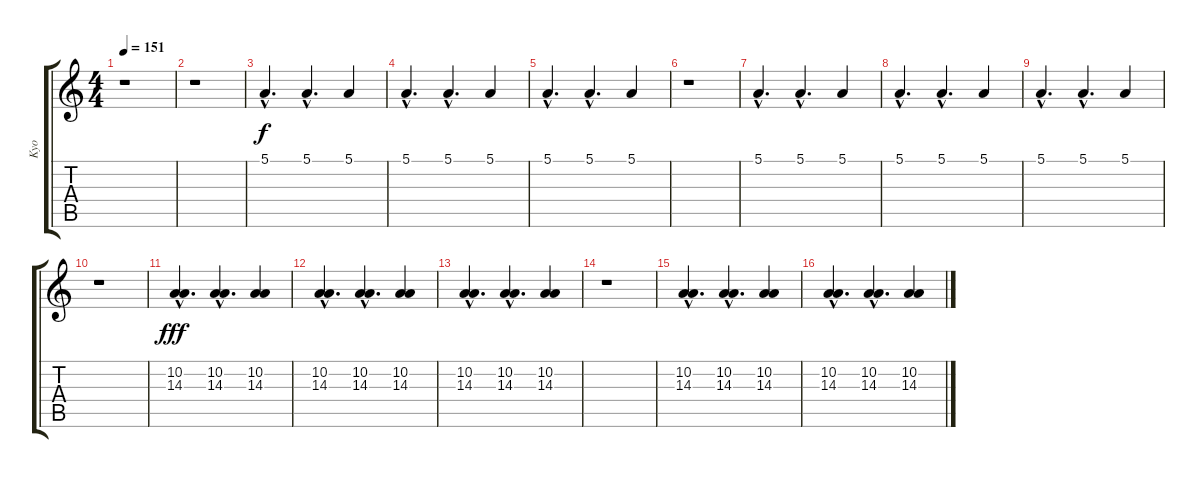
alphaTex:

\track ("Kyo" "Kyo") {instrument synthvoice}
\staff {score tabs}
\tuning (E4 B3 G3 D3 A2 E2) {hide}
\ts (4 4)
\tempo 151
\clef g2
\ks c
r.1{dy f} |
r.1 |
5.1{hac}.4{d} 5.1{hac}.4{d} 5.1.4 |
5.1{hac}.4{d} 5.1{hac}.4{d} 5.1.4 |
5.1{hac}.4{d} 5.1{hac}.4{d} 5.1.4 |
r.1 |
5.1{hac}.4{d} 5.1{hac}.4{d} 5.1.4 |
5.1{hac}.4{d} 5.1{hac}.4{d} 5.1.4 |
5.1{hac}.4{d} 5.1{hac}.4{d} 5.1.4 |
r.1 |
(10.2{hac} 14.3{hac}).4{d dy fff} (10.2{hac} 14.3{hac}).4{d} (10.2 14.3).4 |
(10.2{hac} 14.3{hac}).4{d} (10.2{hac} 14.3{hac}).4{d} (10.2 14.3).4 |
(10.2{hac} 14.3{hac}).4{d} (10.2{hac} 14.3{hac}).4{d} (10.2 14.3).4 |
r.1 |
(10.2{hac} 14.3{hac}).4{d} (10.2{hac} 14.3{hac}).4{d} (10.2 14.3).4 |
(10.2{hac} 14.3{hac}).4{d} (10.2{hac} 14.3{hac}).4{d} (10.2 14.3).4
